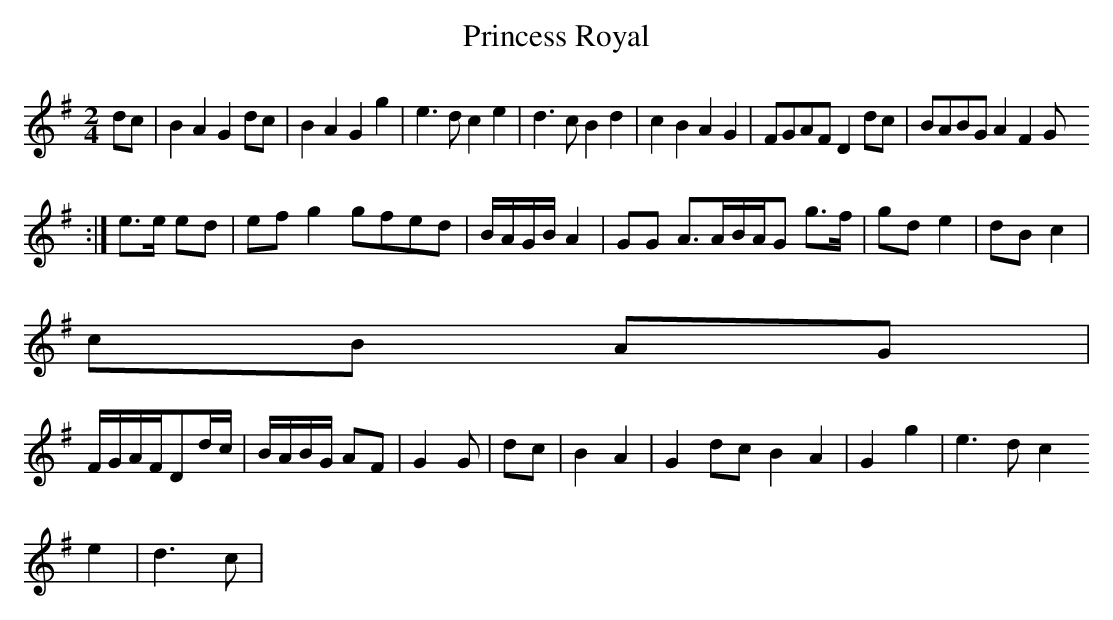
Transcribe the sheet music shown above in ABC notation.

X:1
T:Princess Royal
M:2/4
L:1/8
K:G
dc|B2A2G2 dc|B2A2 G2g2|e3 d c2e2|d3c B2d2|c2B2A2G2| FGAF D2dc|BABG A2F2G
4 :|
e3/2e/2 ed|efg2gfed|B/2A/2G/2B/2 A2|GG A3/2A/2B/2A/2G g3/2f/2|gde2|dBc2|
cB AG|
F/2G/2A/2F/2Dd/2c/2|B/2A/2B/2G/2 AF|G2 G|dc |B2A2|G2 dcB2 A2|G2 g2|e3dc2
 e2|d3c|
